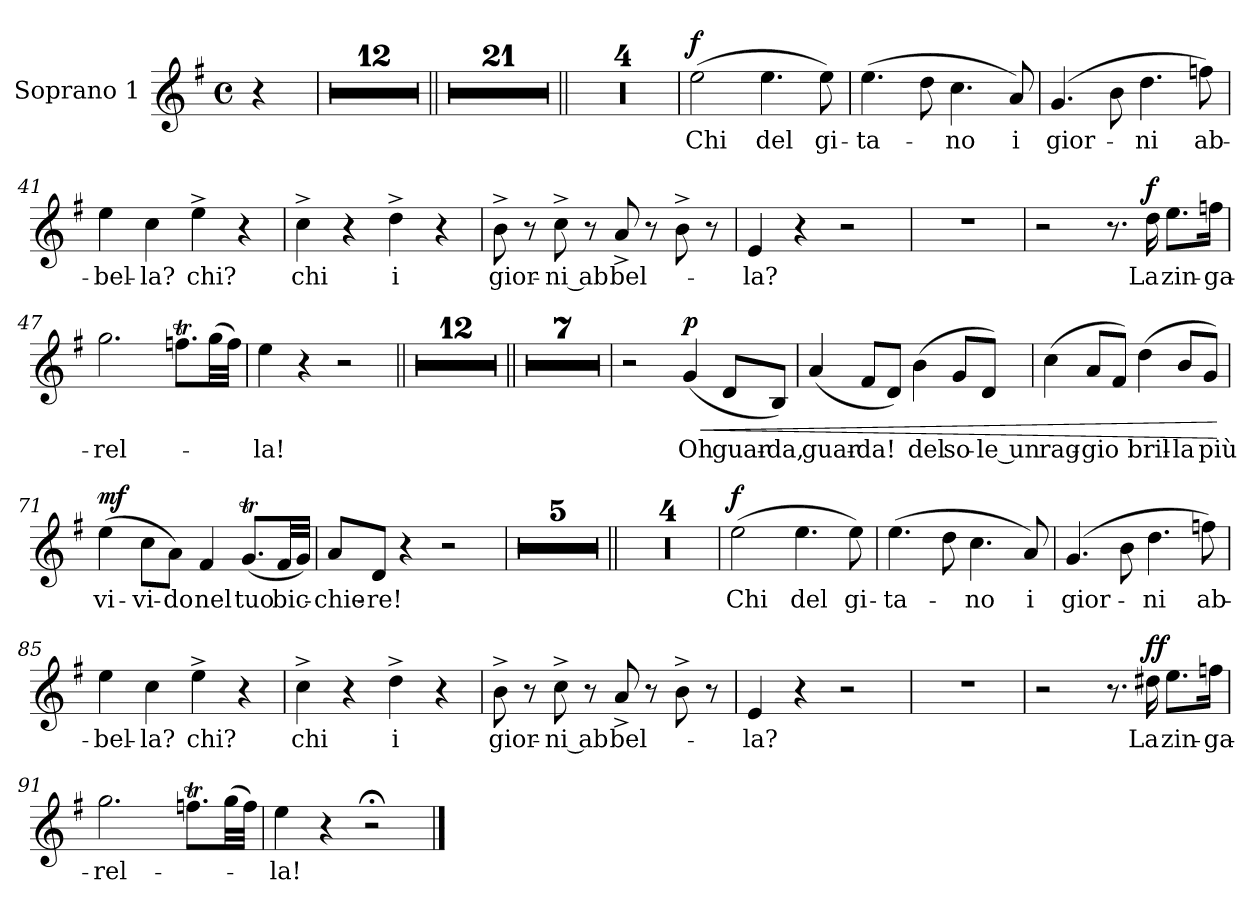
**kern	**text	**dynam
*part1	*part1	*part1
*staff1	*staff1	*staff1
*I"Soprano 1	*	*
*I'S. 1	*	*
*clefG2	*	*
*k[f#]	*	*
*M4/4	*	*
*met(c)	*	*
=	=	=
4r	.	.
=1	=1	=1
1r	.	.
=2	=2	=2
1r	.	.
=3	=3	=3
1r	.	.
=4	=4	=4
1r	.	.
=5	=5	=5
1r	.	.
=6	=6	=6
1r	.	.
=7	=7	=7
1r	.	.
=8	=8	=8
1r	.	.
=9	=9	=9
1r	.	.
=10	=10	=10
1r	.	.
=11	=11	=11
1r	.	.
=12	=12	=12
1r	.	.
!!LO:PB:g=z
=13||	=13||	=13||
1r	.	.
=14	=14	=14
1r	.	.
=15	=15	=15
1r	.	.
=16	=16	=16
1r	.	.
=17	=17	=17
1r	.	.
=18	=18	=18
1r	.	.
=19	=19	=19
1r	.	.
=20	=20	=20
1r	.	.
=21	=21	=21
1r	.	.
=22	=22	=22
1r	.	.
!!LO:PB:g=z
=23	=23	=23
1r	.	.
=24	=24	=24
1r	.	.
=25	=25	=25
1r	.	.
=26	=26	=26
1r	.	.
=27	=27	=27
1r	.	.
=28	=28	=28
1r	.	.
=29	=29	=29
1r	.	.
=30	=30	=30
1r	.	.
=31	=31	=31
1r	.	.
=32	=32	=32
1r	.	.
=33	=33	=33
1r	.	.
!!LO:PB:g=z
=34||	=34||	=34||
1r	.	.
=35	=35	=35
1r	.	.
=36	=36	=36
1r	.	.
=37	=37	=37
1r	.	.
=38	=38	=38
!	!LO:LY:b	!LO:DY:a
(>2ee\	Chi	f
!	!LO:LY:b	!
4.ee\	del	.
!	!LO:LY:b	!
8ee\)	gi-	.
=39	=39	=39
!	!LO:LY:b	!
(>4.ee\	-ta-	.
8dd\	.	.
!	!LO:LY:b	!
4.cc\	-no	.
!	!LO:LY:b	!
8a/)	i	.
=40	=40	=40
!	!LO:LY:b	!
(>4.g/	gior-	.
8b\	.	.
!	!LO:LY:b	!
4.dd\	-ni	.
!	!LO:LY:b	!
8ffn\)	ab-	.
=41	=41	=41
!	!LO:LY:b	!
4ee\	-bel-	.
!	!LO:LY:b	!
4cc\	-la?	.
!	!LO:LY:b	!
4ee^\	chi?	.
4r	.	.
=42	=42	=42
!	!LO:LY:b	!
4cc^\	chi	.
4r	.	.
!	!LO:LY:b	!
4dd^\	i	.
4r	.	.
=43	=43	=43
!	!LO:LY:b	!
8b^\	gior-	.
8r	.	.
!	!LO:LY:b	!
8cc^\	ni ab	.
8r	.	.
!	!LO:LY:b	!
8a^/	-bel-	.
8r	.	.
8b^\	.	.
8r	.	.
=44	=44	=44
!	!LO:LY:b	!
4e/	-la?	.
4r	.	.
2r	.	.
=45	=45	=45
1r	.	.
=46	=46	=46
2r	.	.
8.r	.	.
!	!LO:LY:b	!LO:DY:a
16dd\	La	f
!	!LO:LY:b	!
8.ee\L	zin-	.
!	!LO:LY:b	!
16ffn\Jk	-ga-	.
=47	=47	=47
!	!LO:LY:b	!
2.gg\	-rel-	.
8.ffnT\L	.	.
(>32gg\LL	.	.
32ff\JJJ)	.	.
=48	=48	=48
!	!LO:LY:b	!
4ee\	-la!	.
4r	.	.
2r	.	.
!!LO:PB:g=z
=49||	=49||	=49||
1r	.	.
=50	=50	=50
1r	.	.
=51	=51	=51
1r	.	.
=52	=52	=52
1r	.	.
=53	=53	=53
1r	.	.
=54	=54	=54
1r	.	.
=55	=55	=55
1r	.	.
=56	=56	=56
1r	.	.
=57	=57	=57
1r	.	.
=58	=58	=58
1r	.	.
=59	=59	=59
1r	.	.
=60	=60	=60
1r	.	.
!!LO:PB:g=z
=61||	=61||	=61||
1r	.	.
=62	=62	=62
1r	.	.
=63	=63	=63
1r	.	.
=64	=64	=64
1r	.	.
=65	=65	=65
1r	.	.
=66	=66	=66
1r	.	.
=67	=67	=67
1r	.	.
=68	=68	=68
2r	.	.
!	!LO:LY:b	!LO:HP:b
!	!	!LO:DY:n=1:a
(<4g/	Oh	< p
!	!LO:LY:b	!
8d/L	guar-	.
!	!LO:LY:b	!
8B/J)	-da,	.
!!LO:PB:g=z
=69	=69	=69
!	!LO:LY:b	!
(<4a/	guar-	.
!	!LO:LY:b	!
8f#/L	-da!	.
8d/J)	.	.
!	!LO:LY:b	!
(>4b\	del	.
!	!LO:LY:b	!
8g/L	so-	.
!	!LO:LY:b	!
8d/J)	le un	.
=70	=70	=70
!	!LO:LY:b	!
(>4cc\	rag-	.
!	!LO:LY:b	!
8a/L	-gio	.
8f#/J)	.	.
!	!LO:LY:b	!
(>4dd\	bril-	.
!	!LO:LY:b	!
8b/L	-la	.
!	!LO:LY:b	!
8g/J)	più	.
.	.	[
=71	=71	=71
!	!LO:LY:b	!LO:DY:a
(>4ee\	vi-	mf
!	!LO:LY:b	!
8cc\L	-vi-	.
!	!LO:LY:b	!
8a\J)	-do	.
!	!LO:LY:b	!
4f#/	nel	.
!	!LO:LY:b	!
(<8.gT/L	tuo	.
!	!LO:LY:b	!
32f#/LL	bic-	.
32g/JJJ)	.	.
=72	=72	=72
!	!LO:LY:b	!
8a/L	-chie-	.
!	!LO:LY:b	!
8d/J	-re!	.
4r	.	.
2r	.	.
=73	=73	=73
1r	.	.
=74	=74	=74
1r	.	.
=75	=75	=75
1r	.	.
=76	=76	=76
1r	.	.
=77	=77	=77
1r	.	.
!!LO:PB:g=z
=78||	=78||	=78||
1r	.	.
=79	=79	=79
1r	.	.
=80	=80	=80
1r	.	.
=81	=81	=81
1r	.	.
=82	=82	=82
!	!LO:LY:b	!LO:DY:a
(>2ee\	Chi	f
!	!LO:LY:b	!
4.ee\	del	.
!	!LO:LY:b	!
8ee\)	gi-	.
=83	=83	=83
!	!LO:LY:b	!
(>4.ee\	-ta-	.
8dd\	.	.
!	!LO:LY:b	!
4.cc\	-no	.
!	!LO:LY:b	!
8a/)	i	.
=84	=84	=84
!	!LO:LY:b	!
(>4.g/	gior-	.
8b\	.	.
!	!LO:LY:b	!
4.dd\	-ni	.
!	!LO:LY:b	!
8ffn\)	ab-	.
=85	=85	=85
!	!LO:LY:b	!
4ee\	-bel-	.
!	!LO:LY:b	!
4cc\	-la?	.
!	!LO:LY:b	!
4ee^\	chi?	.
4r	.	.
=86	=86	=86
!	!LO:LY:b	!
4cc^\	chi	.
4r	.	.
!	!LO:LY:b	!
4dd^\	i	.
4r	.	.
=87	=87	=87
!	!LO:LY:b	!
8b^\	gior-	.
8r	.	.
!	!LO:LY:b	!
8cc^\	ni ab	.
8r	.	.
!	!LO:LY:b	!
8a^/	-bel-	.
8r	.	.
8b^\	.	.
8r	.	.
=88	=88	=88
!	!LO:LY:b	!
4e/	-la?	.
4r	.	.
2r	.	.
=89	=89	=89
1r	.	.
=90	=90	=90
2r	.	.
8.r	.	.
!	!LO:LY:b	!LO:DY:a
16dd#X\	La	ff
!	!LO:LY:b	!
8.ee\L	zin-	.
!	!LO:LY:b	!
16ffn\Jk	-ga-	.
=91	=91	=91
!	!LO:LY:b	!
2.gg\	-rel-	.
8.ffnT\L	.	.
(>32gg\LL	.	.
32ff\JJJ)	.	.
=92	=92	=92
!	!LO:LY:b	!
4ee\	-la!	.
4r	.	.
2r;<	.	.
==	==	==
*-	*-	*-
